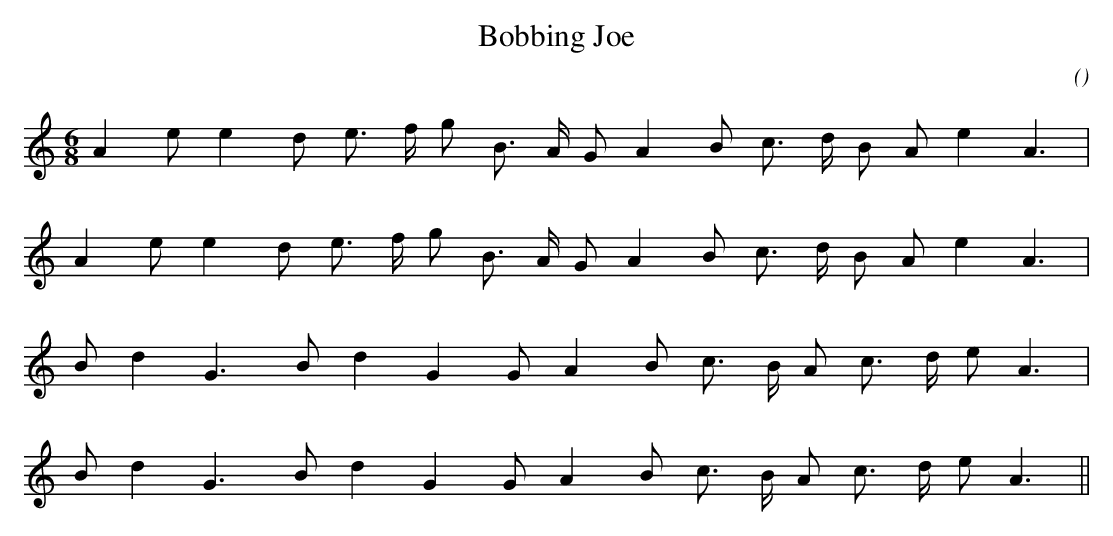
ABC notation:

X:1
T: Bobbing Joe
C:
O:
M:6/8
K:Am
K:Am
M:6/8
L:1/16
A4 e2 e4 d2 e3 f g2 B3 A G2 A4 B2 c3 d B2 A2 e4 A6 |
A4 e2 e4 d2 e3 f g2 B3 A G2 A4 B2 c3 d B2 A2 e4 A6 |
B2 d4 G6 B2 d4 G4 G2 A4 B2 c3 B A2 c3 d e2 A6 |
B2 d4 G6 B2 d4 G4 G2 A4 B2 c3 B A2 c3 d e2 A6 ||
